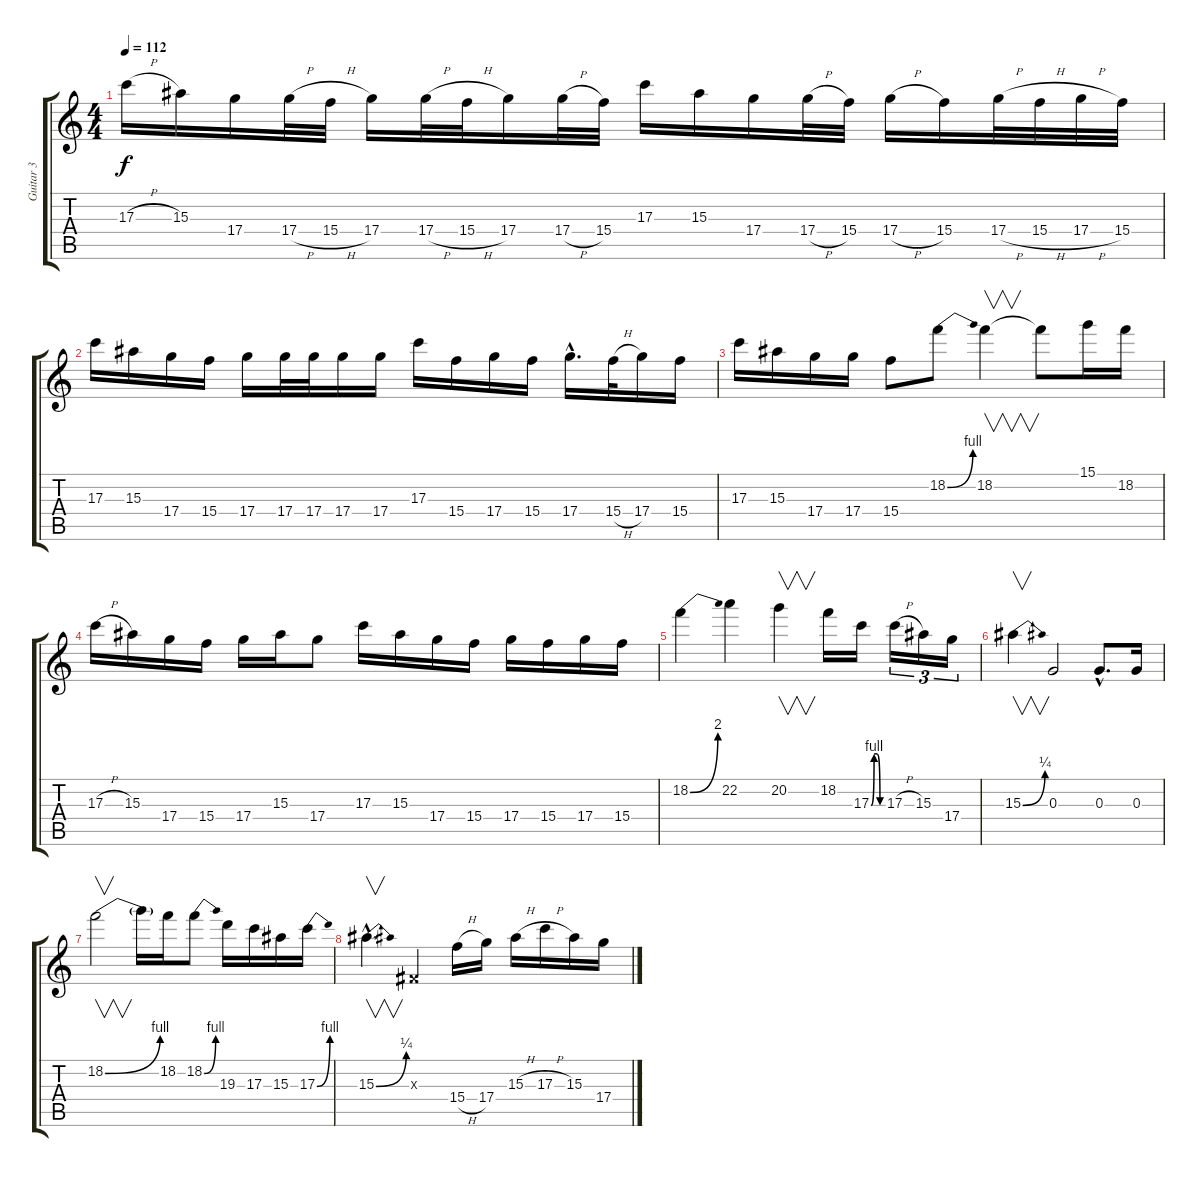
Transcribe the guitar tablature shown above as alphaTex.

\track ("Guitar 3" "Guitar 3") {instrument distortionguitar}
\staff {score tabs}
\tuning (E4 B3 G3 D3 A2 E2) {hide}
\ts (4 4)
\tempo 112
\clef g2
\ks c
17.3{h}.16{dy f} 15.3.16 17.4.16 17.4{h}.32 15.4{h}.32 17.4.16 17.4{h}.32 15.4{h}.32 17.4.16 17.4{h}.32 15.4.32 17.3.16 15.3.16 17.4.16 17.4{h}.32 15.4.32 17.4{h}.16 15.4.16 17.4{h}.32 15.4{h}.32 17.4{h}.32 15.4.32 |
17.3.16 15.3.16 17.4.16 15.4.16 17.4.16 17.4.32 17.4.32 17.4.16 17.4.16 17.3.16 15.4.16 17.4.16 15.4.16 17.4{hac}.16{d} 15.4{h}.32 17.4.16 15.4.16 |
17.3.16 15.3.16 17.4.16 17.4.16 15.4.8 18.2{be (bend 0 0 60 4)}.8 18.2.4{v} 18.2{t}.8 15.1.16 18.2.16 |
17.3{h}.16 15.3.16 17.4.16 15.4.16 17.4.16 15.3.16 17.4.8 17.3.16 15.3.16 17.4.16 15.4.16 17.4.16 15.4.16 17.4.16 15.4.16 |
18.2{be (bend 0 0 60 8)}.4 22.2.4 20.2.4{v} 18.2.16 17.3{be (custom 0 0 15 4 30 4 45 0 60 0)}.16 17.3{h}.16{tu (3 2)} 15.3.16{tu (3 2)} 17.4.16{tu (3 2)} |
15.3{be (bend 0 0 60 1)}.4{v} 0.3.2 0.3{hac}.8{d} 0.3.16 |
18.2{be (bend 0 0 60 4)}.2{v} 18.2{t}.16 18.2.16 18.2{be (bend 0 0 60 4)}.8 19.3.16 17.3.16 15.3.16 17.3{be (bend 0 0 60 4)}.16 |
15.3{be (bend 0 0 60 1) hac}.4{v d} -1.3{x}.4 15.4{h}.16 17.4.16 15.3{h}.16 17.3{h}.16 15.3.16 17.4.16
